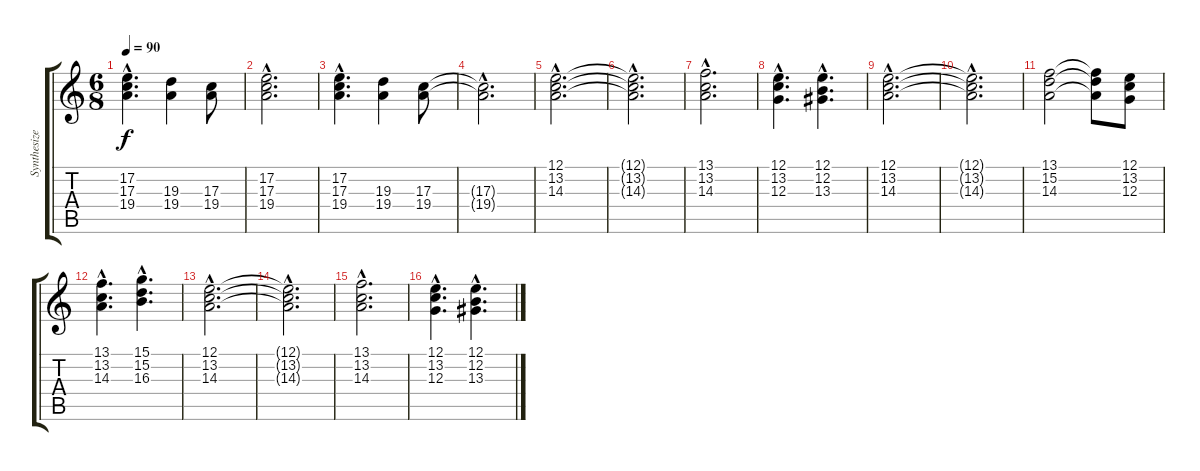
\track ("Synthesizer II" "Synthesize") {instrument stringensemble1}
\staff {score tabs}
\tuning (E4 B3 G3 D3 A2 E2) {hide}
\ts (6 8)
\tempo 90
\clef g2
\ks c
(17.2{hac} 17.3{hac} 19.4{hac}).4{d dy f instrument rockorgan} (19.3 19.4).4{instrument rockorgan} (17.3 19.4).8{instrument rockorgan} |
(17.2{hac} 17.3{hac} 19.4{hac}).2{d instrument rockorgan} |
(17.2{hac} 17.3{hac} 19.4{hac}).4{d instrument rockorgan} (19.3 19.4).4{instrument rockorgan} (17.3 19.4).8{instrument rockorgan} |
(17.3{hac t} 19.4{hac t}).2{d} |
(12.1{hac} 13.2{hac} 14.3{hac}).2{d instrument stringensemble1} |
(12.1{hac t} 13.2{hac t} 14.3{hac t}).2{d} |
(13.1{hac} 13.2{hac} 14.3{hac}).2{d} |
(12.1{hac} 13.2{hac} 12.3{hac}).4{d} (12.1{hac} 12.2{hac} 13.3{hac}).4{d} |
(12.1{hac} 13.2{hac} 14.3{hac}).2{d} |
(12.1{hac t} 13.2{hac t} 14.3{hac t}).2{d} |
(13.1 15.2 14.3).2 (13.1{t} 15.2{t} 14.3{t}).8 (12.1 13.2 12.3).8 |
(13.1{hac} 13.2{hac} 14.3{hac}).4{d} (15.1{hac} 15.2{hac} 16.3{hac}).4{d} |
(12.1{hac} 13.2{hac} 14.3{hac}).2{d} |
(12.1{hac t} 13.2{hac t} 14.3{hac t}).2{d} |
(13.1{hac} 13.2{hac} 14.3{hac}).2{d} |
(12.1{hac} 13.2{hac} 12.3{hac}).4{d} (12.1{hac} 12.2{hac} 13.3{hac}).4{d}
